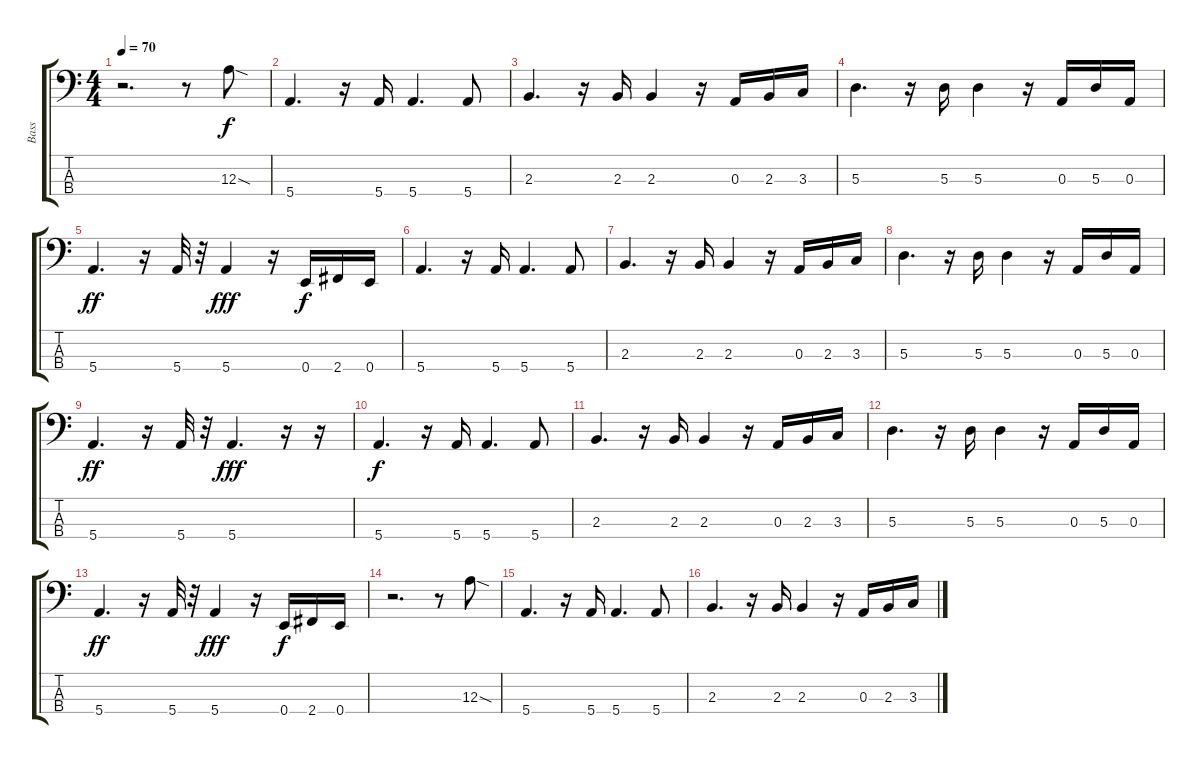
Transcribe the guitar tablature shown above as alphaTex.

\track ("Bass" "Bass") {instrument electricbassfinger}
\staff {score tabs}
\tuning (G2 D2 A1 E1) {hide}
\ts (4 4)
\tempo 70
\clef f4
\ks c
r.2{d dy f} r.8 12.3{sod}.8 |
5.4.4{d} r.16 5.4.16 5.4.4{d} 5.4.8 |
2.3.4{d} r.16 2.3.16 2.3.4 r.16 0.3.16 2.3.16 3.3.16 |
5.3.4{d} r.16 5.3.16 5.3.4 r.16 0.3.16 5.3.16 0.3.16 |
5.4.4{d dy ff} r.16 5.4.32 r.32 5.4.4{dy fff} r.16 0.4.16{dy f} 2.4.16 0.4.16 |
5.4.4{d} r.16 5.4.16 5.4.4{d} 5.4.8 |
2.3.4{d} r.16 2.3.16 2.3.4 r.16 0.3.16 2.3.16 3.3.16 |
5.3.4{d} r.16 5.3.16 5.3.4 r.16 0.3.16 5.3.16 0.3.16 |
5.4.4{d dy ff} r.16 5.4.32 r.32 5.4.4{d dy fff} r.16 r.16 |
5.4.4{d dy f} r.16 5.4.16 5.4.4{d} 5.4.8 |
2.3.4{d} r.16 2.3.16 2.3.4 r.16 0.3.16 2.3.16 3.3.16 |
5.3.4{d} r.16 5.3.16 5.3.4 r.16 0.3.16 5.3.16 0.3.16 |
5.4.4{d dy ff} r.16 5.4.32 r.32 5.4.4{dy fff} r.16 0.4.16{dy f} 2.4.16 0.4.16 |
r.2{d} r.8 12.3{sod}.8 |
5.4.4{d} r.16 5.4.16 5.4.4{d} 5.4.8 |
2.3.4{d} r.16 2.3.16 2.3.4 r.16 0.3.16 2.3.16 3.3.16
